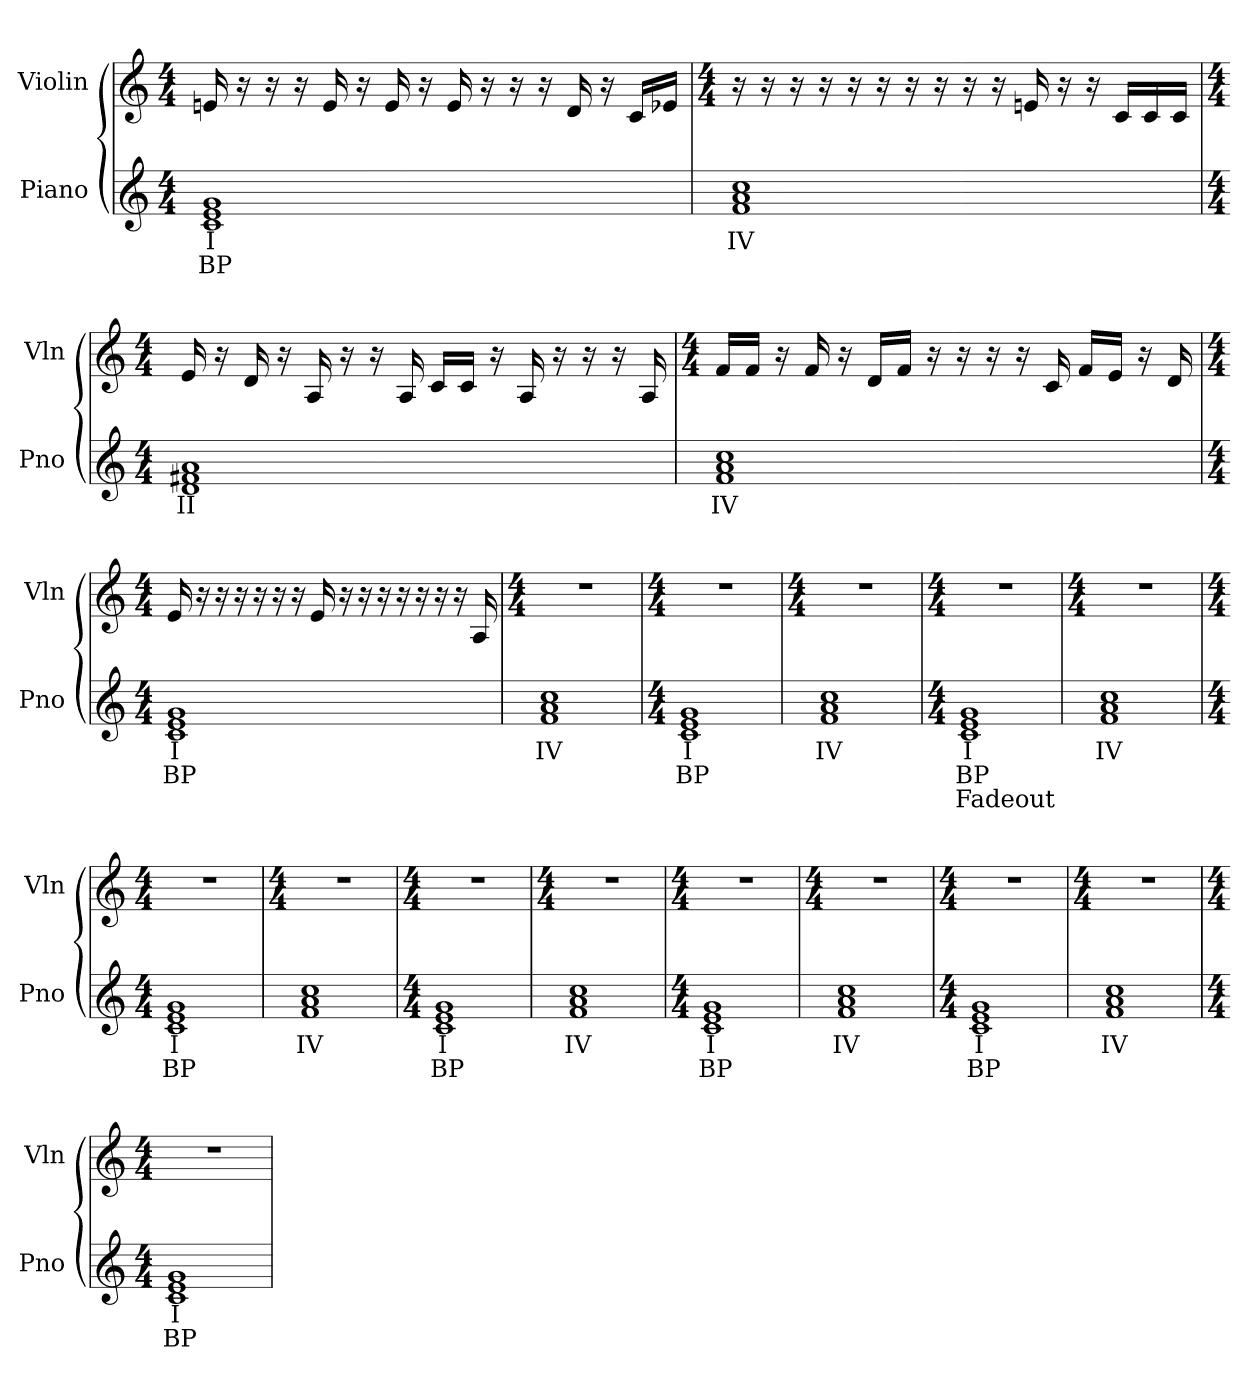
**kern	**text	**text	**text	**kern
*part2	*part2	*part2	*part2	*part1
*staff2	*staff2	*staff2	*staff2	*staff1
*I"Piano	*	*	*	*I"Violin
*I'Pno	*	*	*	*I'Vln
*k[]	*	*	*	*
*C:	*	*	*	*
*M4/4	*	*	*	*M4/4
=	=	=	=	=
1c 1e 1g	I	BP	.	16en
.	.	.	.	16r
.	.	.	.	16r
.	.	.	.	16r
.	.	.	.	16e
.	.	.	.	16r
.	.	.	.	16e
.	.	.	.	16r
.	.	.	.	16e
.	.	.	.	16r
.	.	.	.	16r
.	.	.	.	16r
.	.	.	.	16d
.	.	.	.	16r
.	.	.	.	16cLL
.	.	.	.	16e-XJJ
=	=	=	=	=
*k[]	*	*	*	*
*C:	*	*	*	*
*	*	*	*	*M4/4
1f 1a 1cc	IV	.	.	16r
.	.	.	.	16r
.	.	.	.	16r
.	.	.	.	16r
.	.	.	.	16r
.	.	.	.	16r
.	.	.	.	16r
.	.	.	.	16r
.	.	.	.	16r
.	.	.	.	16r
.	.	.	.	16en
.	.	.	.	16r
.	.	.	.	16r
.	.	.	.	16cLL
.	.	.	.	16c
.	.	.	.	16cJJ
=	=	=	=	=
*k[]	*	*	*	*
*C:	*	*	*	*
*M4/4	*	*	*	*M4/4
1d 1f#X 1a	II	.	.	16e
.	.	.	.	16r
.	.	.	.	16d
.	.	.	.	16r
.	.	.	.	16A
.	.	.	.	16r
.	.	.	.	16r
.	.	.	.	16A
.	.	.	.	16cLL
.	.	.	.	16cJJ
.	.	.	.	16r
.	.	.	.	16A
.	.	.	.	16r
.	.	.	.	16r
.	.	.	.	16r
.	.	.	.	16A
=	=	=	=	=
*k[]	*	*	*	*
*C:	*	*	*	*
*	*	*	*	*M4/4
1f 1a 1cc	IV	.	.	16fLL
.	.	.	.	16fJJ
.	.	.	.	16r
.	.	.	.	16f
.	.	.	.	16r
.	.	.	.	16dLL
.	.	.	.	16fJJ
.	.	.	.	16r
.	.	.	.	16r
.	.	.	.	16r
.	.	.	.	16r
.	.	.	.	16c
.	.	.	.	16fLL
.	.	.	.	16eJJ
.	.	.	.	16r
.	.	.	.	16d
=	=	=	=	=
*k[]	*	*	*	*
*C:	*	*	*	*
*M4/4	*	*	*	*M4/4
1c 1e 1g	I	BP	.	16e
.	.	.	.	16r
.	.	.	.	16r
.	.	.	.	16r
.	.	.	.	16r
.	.	.	.	16r
.	.	.	.	16r
.	.	.	.	16e
.	.	.	.	16r
.	.	.	.	16r
.	.	.	.	16r
.	.	.	.	16r
.	.	.	.	16r
.	.	.	.	16r
.	.	.	.	16r
.	.	.	.	16A
=	=	=	=	=
*k[]	*	*	*	*
*C:	*	*	*	*
*	*	*	*	*M4/4
1f 1a 1cc	IV	.	.	1r
=	=	=	=	=
*k[]	*	*	*	*
*C:	*	*	*	*
*M4/4	*	*	*	*M4/4
1c 1e 1g	I	BP	.	1r
=	=	=	=	=
*k[]	*	*	*	*
*C:	*	*	*	*
*	*	*	*	*M4/4
1f 1a 1cc	IV	.	.	1r
=	=	=	=	=
*k[]	*	*	*	*
*C:	*	*	*	*
*M4/4	*	*	*	*M4/4
1c 1e 1g	I	BP	Fadeout	1r
=	=	=	=	=
*k[]	*	*	*	*
*C:	*	*	*	*
*	*	*	*	*M4/4
1f 1a 1cc	IV	.	.	1r
=	=	=	=	=
*k[]	*	*	*	*
*C:	*	*	*	*
*M4/4	*	*	*	*M4/4
1c 1e 1g	I	BP	.	1r
=	=	=	=	=
*k[]	*	*	*	*
*C:	*	*	*	*
*	*	*	*	*M4/4
1f 1a 1cc	IV	.	.	1r
=	=	=	=	=
*k[]	*	*	*	*
*C:	*	*	*	*
*M4/4	*	*	*	*M4/4
1c 1e 1g	I	BP	.	1r
=	=	=	=	=
*k[]	*	*	*	*
*C:	*	*	*	*
*	*	*	*	*M4/4
1f 1a 1cc	IV	.	.	1r
=	=	=	=	=
*k[]	*	*	*	*
*C:	*	*	*	*
*M4/4	*	*	*	*M4/4
1c 1e 1g	I	BP	.	1r
=	=	=	=	=
*k[]	*	*	*	*
*C:	*	*	*	*
*	*	*	*	*M4/4
1f 1a 1cc	IV	.	.	1r
=	=	=	=	=
*k[]	*	*	*	*
*C:	*	*	*	*
*M4/4	*	*	*	*M4/4
1c 1e 1g	I	BP	.	1r
=	=	=	=	=
*k[]	*	*	*	*
*C:	*	*	*	*
*	*	*	*	*M4/4
1f 1a 1cc	IV	.	.	1r
=	=	=	=	=
*k[]	*	*	*	*
*C:	*	*	*	*
*M4/4	*	*	*	*M4/4
1c 1e 1g	I	BP	.	1r
=	=	=	=	=
*-	*-	*-	*-	*-
